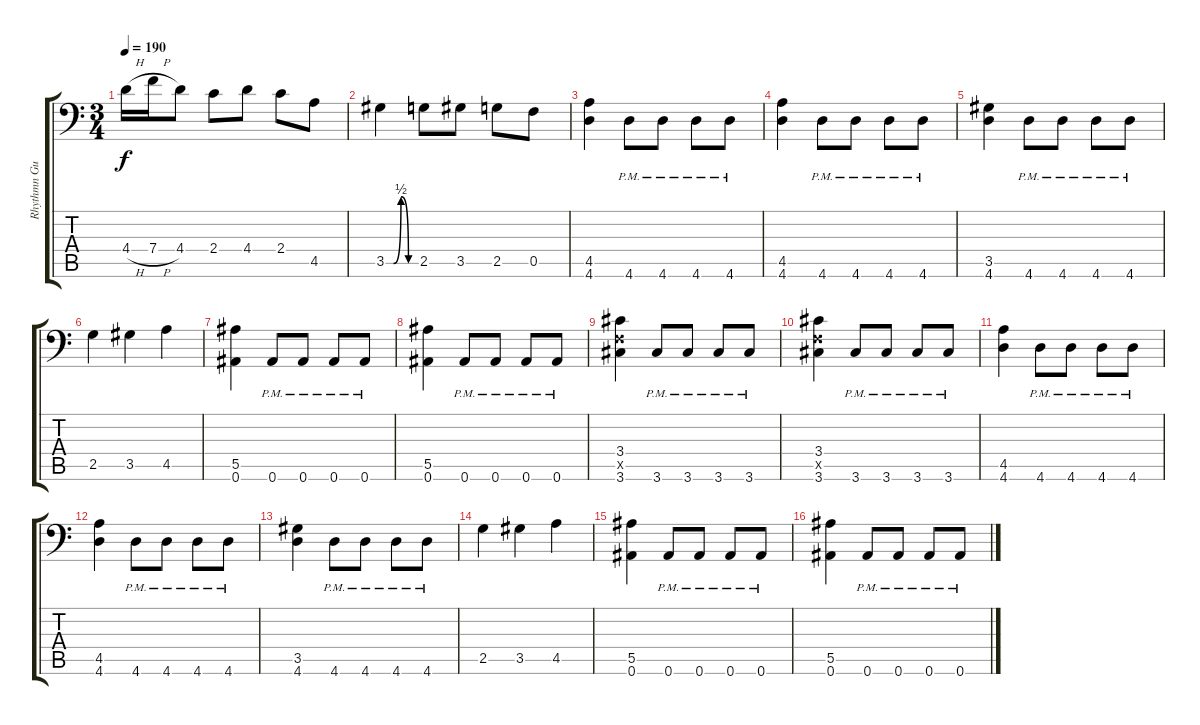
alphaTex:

\track ("Rhythmn Guitar #2" "Rhythmn Gu") {instrument distortionguitar}
\staff {score tabs}
\tuning (C4 G3 Eb3 Bb2 F2 Bb1) {hide}
\ts (3 4)
\tempo 190
\clef f4
\ks c
4.4{h}.16{dy f} 7.4{h}.16 4.4.8 2.4.8 4.4.8 2.4.8 4.5.8 |
3.5{be (custom 0 0 15 0 30 2 45 0 60 0)}.4 2.5.8 3.5.8 2.5.8 0.5.8 |
(4.5 4.6).4 4.6{pm}.8 4.6{pm}.8 4.6{pm}.8 4.6{pm}.8 |
(4.5 4.6).4 4.6{pm}.8 4.6{pm}.8 4.6{pm}.8 4.6{pm}.8 |
(3.5 4.6).4 4.6{pm}.8 4.6{pm}.8 4.6{pm}.8 4.6{pm}.8 |
2.5.4 3.5.4 4.5.4 |
(5.5 0.6).4 0.6{pm}.8 0.6{pm}.8 0.6{pm}.8 0.6{pm}.8 |
(5.5 0.6).4 0.6{pm}.8 0.6{pm}.8 0.6{pm}.8 0.6{pm}.8 |
(3.4 0.5{x} 3.6).4 3.6{pm}.8 3.6{pm}.8 3.6{pm}.8 3.6{pm}.8 |
(3.4 0.5{x} 3.6).4 3.6{pm}.8 3.6{pm}.8 3.6{pm}.8 3.6{pm}.8 |
(4.5 4.6).4 4.6{pm}.8 4.6{pm}.8 4.6{pm}.8 4.6{pm}.8 |
(4.5 4.6).4 4.6{pm}.8 4.6{pm}.8 4.6{pm}.8 4.6{pm}.8 |
(3.5 4.6).4 4.6{pm}.8 4.6{pm}.8 4.6{pm}.8 4.6{pm}.8 |
2.5.4 3.5.4 4.5.4 |
(5.5 0.6).4 0.6{pm}.8 0.6{pm}.8 0.6{pm}.8 0.6{pm}.8 |
(5.5 0.6).4 0.6{pm}.8 0.6{pm}.8 0.6{pm}.8 0.6{pm}.8
